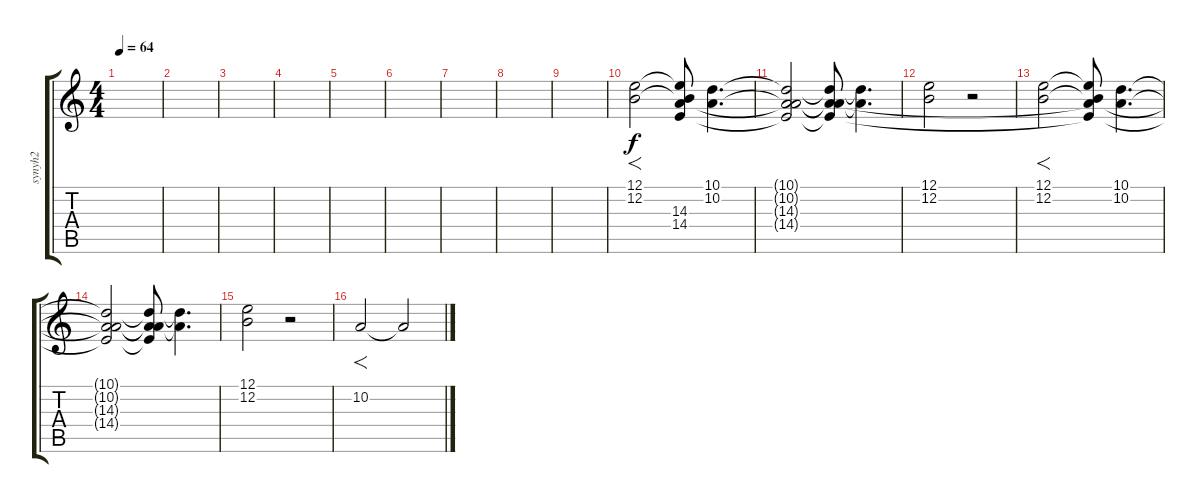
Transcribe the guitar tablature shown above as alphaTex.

\track ("synyh2" "synyh2") {instrument pad2warm}
\staff {score tabs}
\tuning (E4 B3 G3 D3 A2 E2) {hide}
\ts (4 4)
\tempo 64
\clef g2
\ks c
|
|
|
|
|
|
|
|
|
(12.1 12.2).2{f} (12.1{t} 12.2{t} 14.3 14.4).8 (10.1 10.2).4{d} |
(10.1{t} 10.2{t} 14.3{t} 14.4{t}).2 (10.1{t} 10.2{t} 14.3{t} 14.4{t}).8 (10.1{t} 10.2{t}).4{d} |
(12.1 12.2).2 r.2 |
(12.1 12.2).2{f} (12.1{t} 12.2{t} 14.3{t} 14.4{t}).8 (10.1 10.2).4{d} |
(10.1{t} 10.2{t} 14.3{t} 14.4{t}).2 (10.1{t} 10.2{t} 14.3{t} 14.4{t}).8 (10.1{t} 10.2{t}).4{d} |
(12.1 12.2).2 r.2 |
10.2.2{f} 10.2{t}.2
